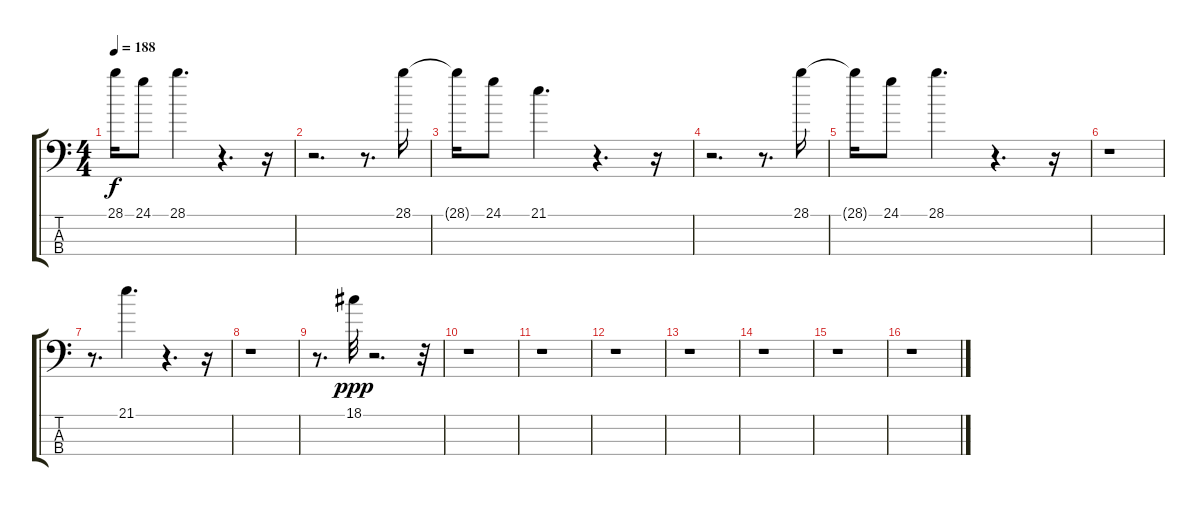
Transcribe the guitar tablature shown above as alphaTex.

\track "" {instrument synthbass1}
\staff {score tabs}
\tuning (G2 D2 A1 E1) {hide}
\ts (4 4)
\tempo 188
\clef f4
\ks c
28.1{t}.16{dy f} 24.1.8 28.1.4{d} r.4{d} r.16 |
r.2{d} r.8{d} 28.1.16 |
28.1{t}.16 24.1.8 21.1.4{d} r.4{d} r.16 |
r.2{d} r.8{d} 28.1.16 |
28.1{t}.16 24.1.8 28.1.4{d} r.4{d} r.16 |
r.1 |
r.8{d} 21.1.4{d} r.4{d} r.16 |
r.1 |
r.8{d} 18.1.32{dy ppp} r.2{d} r.32 |
r.1 |
r.1 |
r.1 |
r.1 |
r.1 |
r.1 |
r.1
